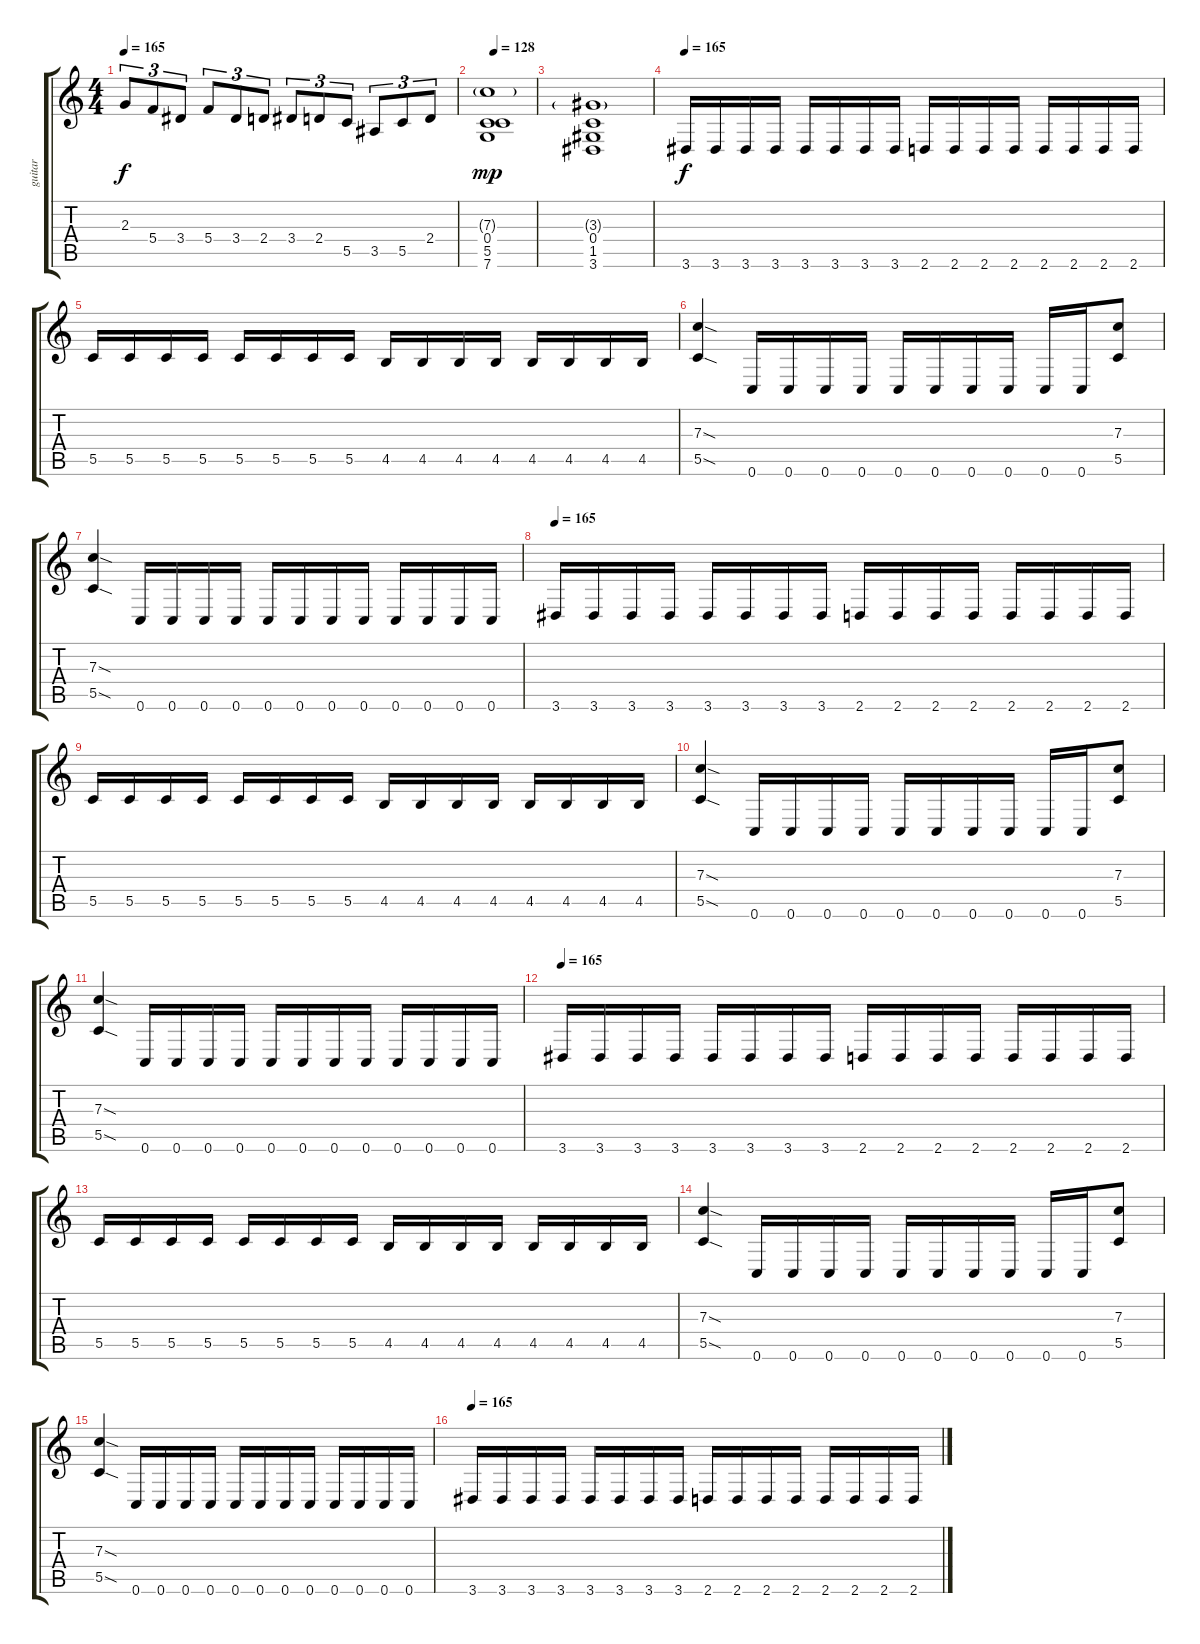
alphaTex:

\track ("guitar" "guitar") {instrument distortionguitar}
\staff {score tabs}
\tuning (D4 A3 F3 C3 G2 C2) {hide}
\ts (4 4)
\tempo 165
\clef g2
\ks c
2.3.8{tu (3 2) dy f} 5.4.8{tu (3 2)} 3.4.8{tu (3 2)} 5.4.8{tu (3 2)} 3.4.8{tu (3 2)} 2.4.8{tu (3 2)} 3.4.8{tu (3 2)} 2.4.8{tu (3 2)} 5.5.8{tu (3 2)} 3.5.8{tu (3 2)} 5.5.8{tu (3 2)} 2.4.8{tu (3 2)} |
\tempo 128
(7.3{g} 0.4 5.5 7.6).1{dy mp} |
(3.3{g} 0.4 1.5 3.6).1 |
\tempo 165
3.6.16{dy f} 3.6.16 3.6.16 3.6.16 3.6.16 3.6.16 3.6.16 3.6.16 2.6.16 2.6.16 2.6.16 2.6.16 2.6.16 2.6.16 2.6.16 2.6.16 |
5.5.16 5.5.16 5.5.16 5.5.16 5.5.16 5.5.16 5.5.16 5.5.16 4.5.16 4.5.16 4.5.16 4.5.16 4.5.16 4.5.16 4.5.16 4.5.16 |
(7.3{sod} 5.5{sod}).4 0.6.16 0.6.16 0.6.16 0.6.16 0.6.16 0.6.16 0.6.16 0.6.16 0.6.16 0.6.16 (7.3 5.5).8 |
(7.3{sod} 5.5{sod}).4 0.6.16 0.6.16 0.6.16 0.6.16 0.6.16 0.6.16 0.6.16 0.6.16 0.6.16 0.6.16 0.6.16 0.6.16 |
\tempo 165
3.6.16 3.6.16 3.6.16 3.6.16 3.6.16 3.6.16 3.6.16 3.6.16 2.6.16 2.6.16 2.6.16 2.6.16 2.6.16 2.6.16 2.6.16 2.6.16 |
5.5.16 5.5.16 5.5.16 5.5.16 5.5.16 5.5.16 5.5.16 5.5.16 4.5.16 4.5.16 4.5.16 4.5.16 4.5.16 4.5.16 4.5.16 4.5.16 |
(7.3{sod} 5.5{sod}).4 0.6.16 0.6.16 0.6.16 0.6.16 0.6.16 0.6.16 0.6.16 0.6.16 0.6.16 0.6.16 (7.3 5.5).8 |
(7.3{sod} 5.5{sod}).4 0.6.16 0.6.16 0.6.16 0.6.16 0.6.16 0.6.16 0.6.16 0.6.16 0.6.16 0.6.16 0.6.16 0.6.16 |
\tempo 165
3.6.16 3.6.16 3.6.16 3.6.16 3.6.16 3.6.16 3.6.16 3.6.16 2.6.16 2.6.16 2.6.16 2.6.16 2.6.16 2.6.16 2.6.16 2.6.16 |
5.5.16 5.5.16 5.5.16 5.5.16 5.5.16 5.5.16 5.5.16 5.5.16 4.5.16 4.5.16 4.5.16 4.5.16 4.5.16 4.5.16 4.5.16 4.5.16 |
(7.3{sod} 5.5{sod}).4 0.6.16 0.6.16 0.6.16 0.6.16 0.6.16 0.6.16 0.6.16 0.6.16 0.6.16 0.6.16 (7.3 5.5).8 |
(7.3{sod} 5.5{sod}).4 0.6.16 0.6.16 0.6.16 0.6.16 0.6.16 0.6.16 0.6.16 0.6.16 0.6.16 0.6.16 0.6.16 0.6.16 |
\tempo 165
3.6.16 3.6.16 3.6.16 3.6.16 3.6.16 3.6.16 3.6.16 3.6.16 2.6.16 2.6.16 2.6.16 2.6.16 2.6.16 2.6.16 2.6.16 2.6.16
